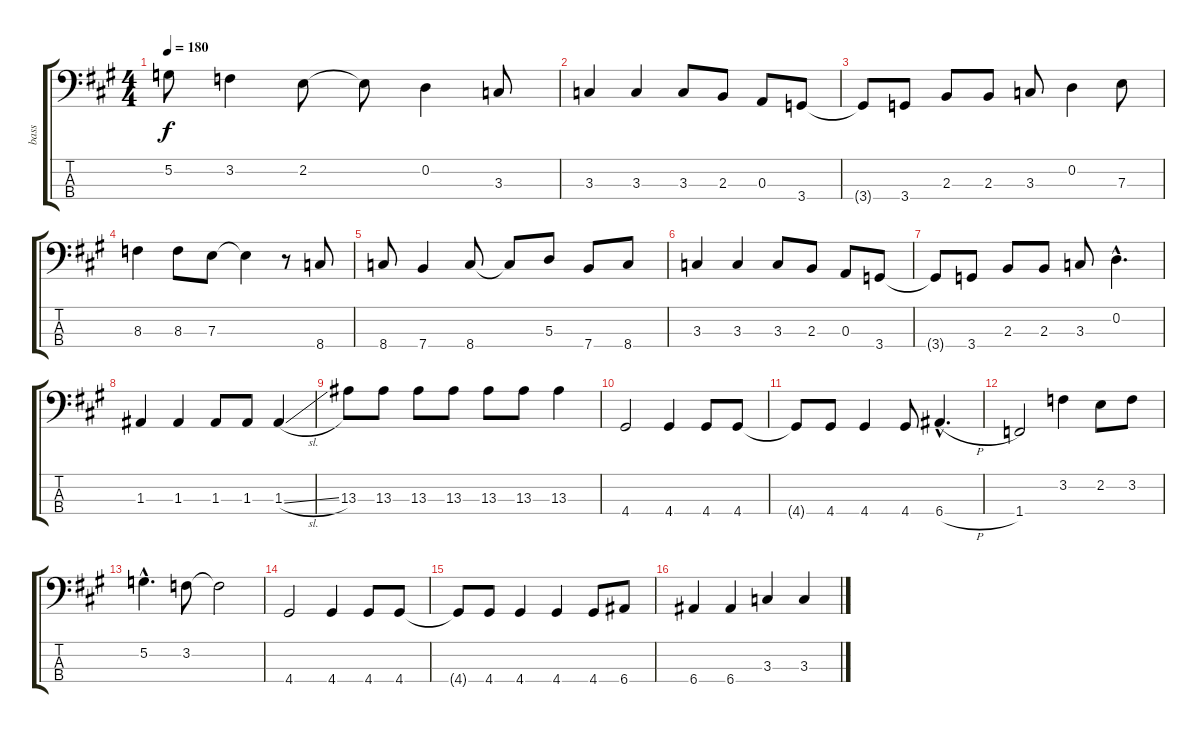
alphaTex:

\track ("bass" "bass") {instrument acousticguitarnylon}
\staff {score tabs}
\tuning (G2 D2 A1 E1) {hide}
\ts (4 4)
\tempo 180
\clef f4
\ks a
5.2{t}.8{dy f} 3.2.4 2.2.8 2.2{t}.8 0.2.4 3.3.8 |
3.3.4 3.3.4 3.3.8 2.3.8 0.3.8 3.4.8 |
3.4{t}.8 3.4.8 2.3.8 2.3.8 3.3.8 0.2.4 7.3.8 |
8.3.4 8.3.8 7.3.8 7.3{t}.4 r.8 8.4.8 |
8.4.8 7.4.4 8.4.8 8.4{t}.8 5.3.8 7.4.8 8.4.8 |
3.3.4 3.3.4 3.3.8 2.3.8 0.3.8 3.4.8 |
3.4{t}.8 3.4.8 2.3.8 2.3.8 3.3.8 0.2{hac}.4{d} |
1.3.4 1.3.4 1.3.8 1.3.8 1.3{sl}.4 |
13.3.8 13.3.8 13.3.8 13.3.8 13.3.8 13.3.8 13.3.4 |
4.4.2 4.4.4 4.4.8 4.4.8 |
4.4{t}.8 4.4.8 4.4.4 4.4.8 6.4{h hac}.4{d} |
1.4.2 3.2.4 2.2.8 3.2.8 |
5.2{hac}.4{d} 3.2.8 3.2{t}.2 |
4.4.2 4.4.4 4.4.8 4.4.8 |
4.4{t}.8 4.4.8 4.4.4 4.4.4 4.4.8 6.4.8 |
6.4.4 6.4.4 3.3.4 3.3.4
